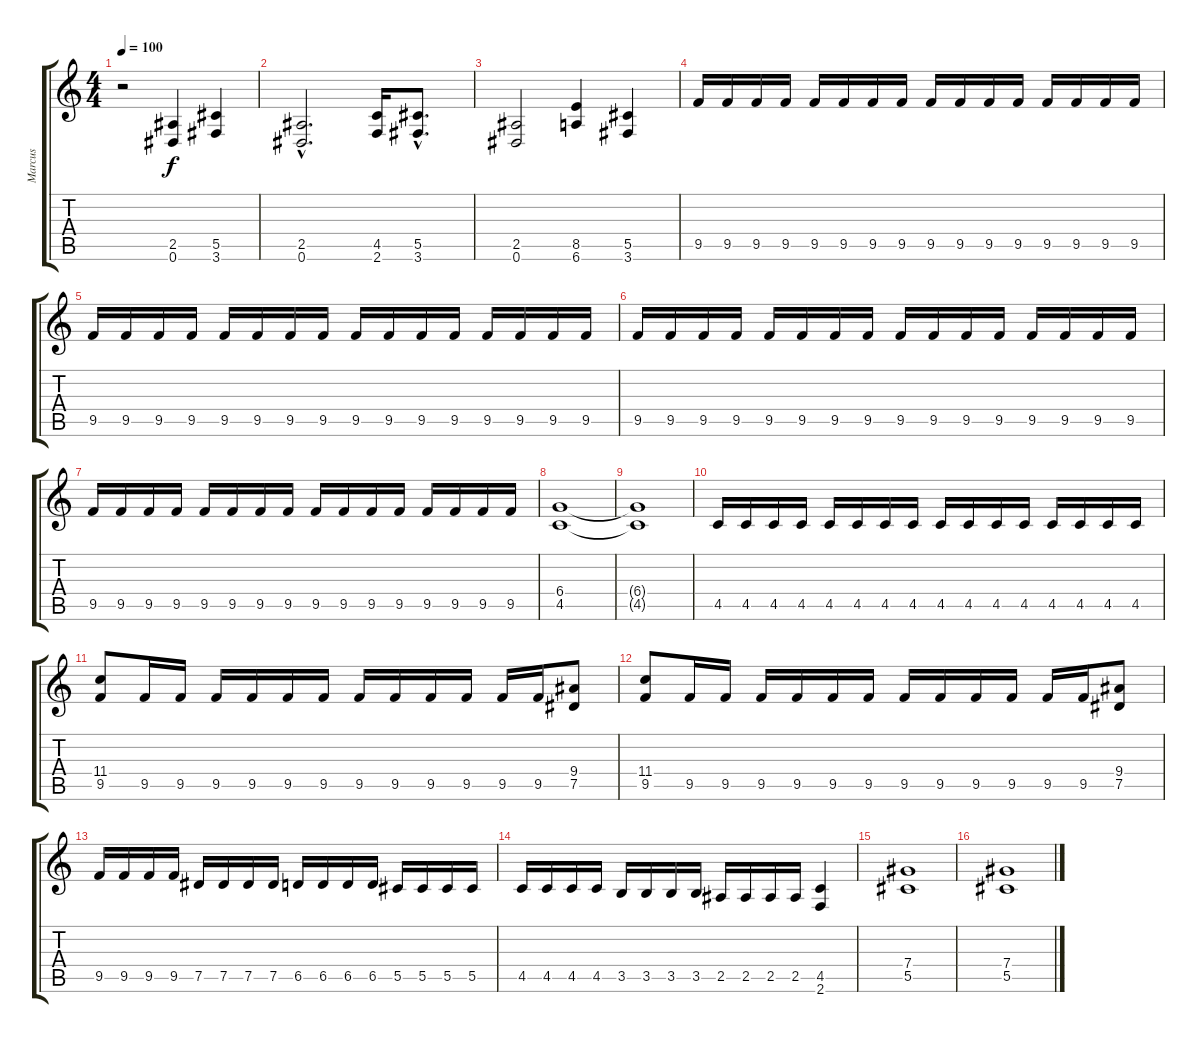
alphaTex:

\track ("Marcus" "Marcus") {instrument overdrivenguitar}
\staff {score tabs}
\tuning (Eb4 Bb3 Gb3 Db3 Ab2 Eb2) {hide}
\ts (4 4)
\tempo 100
\clef g2
\ks c
r.2{dy f} (2.5 0.6).4 (5.5 3.6).4 |
(2.5{hac} 0.6{hac}).2{d} (4.5 2.6).16 (5.5{hac} 3.6{hac}).8{d} |
(2.5 0.6).2 (8.5 6.6).4 (5.5 3.6).4 |
9.5.16 9.5.16 9.5.16 9.5.16 9.5.16 9.5.16 9.5.16 9.5.16 9.5.16 9.5.16 9.5.16 9.5.16 9.5.16 9.5.16 9.5.16 9.5.16 |
9.5.16 9.5.16 9.5.16 9.5.16 9.5.16 9.5.16 9.5.16 9.5.16 9.5.16 9.5.16 9.5.16 9.5.16 9.5.16 9.5.16 9.5.16 9.5.16 |
9.5.16 9.5.16 9.5.16 9.5.16 9.5.16 9.5.16 9.5.16 9.5.16 9.5.16 9.5.16 9.5.16 9.5.16 9.5.16 9.5.16 9.5.16 9.5.16 |
9.5.16 9.5.16 9.5.16 9.5.16 9.5.16 9.5.16 9.5.16 9.5.16 9.5.16 9.5.16 9.5.16 9.5.16 9.5.16 9.5.16 9.5.16 9.5.16 |
(6.4 4.5).1 |
(6.4{t} 4.5{t}).1 |
4.5.16 4.5.16 4.5.16 4.5.16 4.5.16 4.5.16 4.5.16 4.5.16 4.5.16 4.5.16 4.5.16 4.5.16 4.5.16 4.5.16 4.5.16 4.5.16 |
(11.4 9.5).8 9.5.16 9.5.16 9.5.16 9.5.16 9.5.16 9.5.16 9.5.16 9.5.16 9.5.16 9.5.16 9.5.16 9.5.16 (9.4 7.5).8 |
(11.4 9.5).8 9.5.16 9.5.16 9.5.16 9.5.16 9.5.16 9.5.16 9.5.16 9.5.16 9.5.16 9.5.16 9.5.16 9.5.16 (9.4 7.5).8 |
9.5.16 9.5.16 9.5.16 9.5.16 7.5.16 7.5.16 7.5.16 7.5.16 6.5.16 6.5.16 6.5.16 6.5.16 5.5.16 5.5.16 5.5.16 5.5.16 |
4.5.16 4.5.16 4.5.16 4.5.16 3.5.16 3.5.16 3.5.16 3.5.16 2.5.16 2.5.16 2.5.16 2.5.16 (4.5 2.6).4 |
(7.4 5.5).1 |
(7.4 5.5).1
